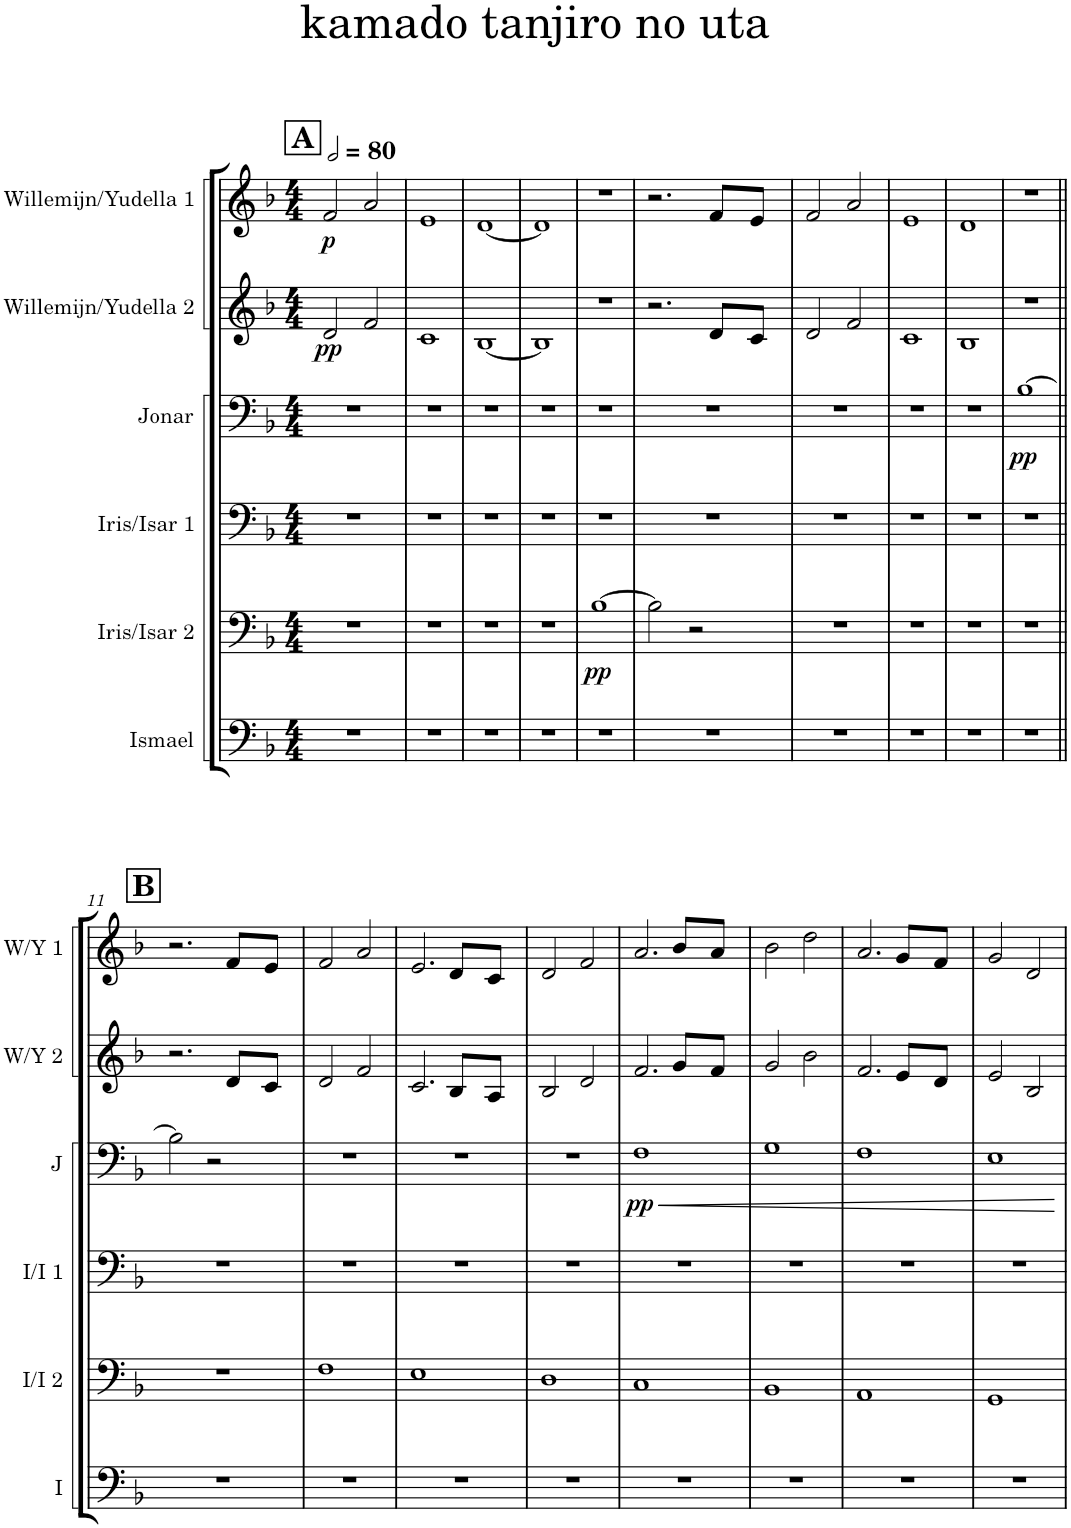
**kern	**kern	**dynam	**kern	**kern	**dynam	**kern	**dynam	**kern	**dynam
*part6	*part5	*part5	*part4	*part3	*part3	*part2	*part2	*part1	*part1
*staff6	*staff5	*staff5	*staff4	*staff3	*staff3	*staff2	*staff2	*staff1	*staff1
*I"Ismael	*I"Iris/Isar 2	*	*I"Iris/Isar 1	*I"Jonar	*	*I"Willemijn/Yudella 2	*	*I"Willemijn/Yudella 1	*
*I'I	*I'I/I 2	*	*I'I/I 1	*I'J	*	*I'W/Y 2	*	*I'W/Y 1	*
*clefF4	*clefF4	*	*clefF4	*clefF4	*	*clefG2	*	*clefG2	*
*k[b-]	*k[b-]	*	*k[b-]	*k[b-]	*	*k[b-]	*	*k[b-]	*
*M4/4	*M4/4	*	*M4/4	*M4/4	*	*M4/4	*	*M4/4	*
*MM160	*MM160	*	*MM160	*MM160	*	*MM160	*	*MM160	*
!!LO:REH:place=s1:a:B:cj:fs=14:t=A
=1	=1	=1	=1	=1	=1	=1	=1	=1	=1
!	!	!	!	!	!	!	!LO:DY:b	!	!LO:DY:b
1r	1r	.	1r	1r	.	2d/	pp	2f/	p
.	.	.	.	.	.	2f/	.	2a/	.
=2	=2	=2	=2	=2	=2	=2	=2	=2	=2
1r	1r	.	1r	1r	.	1c	.	1e	.
=3	=3	=3	=3	=3	=3	=3	=3	=3	=3
1r	1r	.	1r	1r	.	[1B-	.	[1d	.
=4	=4	=4	=4	=4	=4	=4	=4	=4	=4
1r	1r	.	1r	1r	.	1B-]	.	1d]	.
=5	=5	=5	=5	=5	=5	=5	=5	=5	=5
!	!	!LO:DY:b	!	!	!	!	!	!	!
1r	[1B-	pp	1r	1r	.	1r	.	1r	.
=6	=6	=6	=6	=6	=6	=6	=6	=6	=6
1r	2B-\]	.	1r	1r	.	2.r	.	2.r	.
.	2r	.	.	.	.	.	.	.	.
.	.	.	.	.	.	8d/L	.	8f/L	.
.	.	.	.	.	.	8c/J	.	8e/J	.
=7	=7	=7	=7	=7	=7	=7	=7	=7	=7
1r	1r	.	1r	1r	.	2d/	.	2f/	.
.	.	.	.	.	.	2f/	.	2a/	.
=8	=8	=8	=8	=8	=8	=8	=8	=8	=8
1r	1r	.	1r	1r	.	1c	.	1e	.
=9	=9	=9	=9	=9	=9	=9	=9	=9	=9
1r	1r	.	1r	1r	.	1B-	.	1d	.
=10	=10	=10	=10	=10	=10	=10	=10	=10	=10
!	!	!	!	!	!LO:DY:b	!	!	!	!
1r	1r	.	1r	[1B-	pp	1r	.	1r	.
!!LO:LB:g=z
!!LO:REH:place=s1:a:B:cj:fs=14:t=B
=11||	=11||	=11||	=11||	=11||	=11||	=11||	=11||	=11||	=11||
1r	1r	.	1r	2B-\]	.	2.r	.	2.r	.
.	.	.	.	2r	.	.	.	.	.
.	.	.	.	.	.	8d/L	.	8f/L	.
.	.	.	.	.	.	8c/J	.	8e/J	.
=12	=12	=12	=12	=12	=12	=12	=12	=12	=12
1r	1F	.	1r	1r	.	2d/	.	2f/	.
.	.	.	.	.	.	2f/	.	2a/	.
=13	=13	=13	=13	=13	=13	=13	=13	=13	=13
1r	1E	.	1r	1r	.	2.c/	.	2.e/	.
.	.	.	.	.	.	8B-/L	.	8d/L	.
.	.	.	.	.	.	8A/J	.	8c/J	.
=14	=14	=14	=14	=14	=14	=14	=14	=14	=14
1r	1D	.	1r	1r	.	2B-/	.	2d/	.
.	.	.	.	.	.	2d/	.	2f/	.
=15	=15	=15	=15	=15	=15	=15	=15	=15	=15
!	!	!	!	!	!LO:HP:b	!	!	!	!
!	!	!	!	!	!LO:DY:n=1:b	!	!	!	!
1r	1C	.	1r	1F	< pp	2.f/	.	2.a/	.
.	.	.	.	.	.	8g/L	.	8b-/L	.
.	.	.	.	.	.	8f/J	.	8a/J	.
=16	=16	=16	=16	=16	=16	=16	=16	=16	=16
1r	1BB-	.	1r	1G	.	2g/	.	2b-\	.
.	.	.	.	.	.	2b-\	.	2dd\	.
=17	=17	=17	=17	=17	=17	=17	=17	=17	=17
1r	1AA	.	1r	1F	.	2.f/	.	2.a/	.
.	.	.	.	.	.	8e/L	.	8g/L	.
.	.	.	.	.	.	8d/J	.	8f/J	.
=18	=18	=18	=18	=18	=18	=18	=18	=18	=18
1r	1GG	.	1r	1E	.	2e/	.	2g/	.
.	.	.	.	.	.	2B-/	.	2d/	.
.	.	.	.	.	[	.	.	.	.
=	=	=	=	=	=	=	=	=	=
*-	*-	*-	*-	*-	*-	*-	*-	*-	*-
